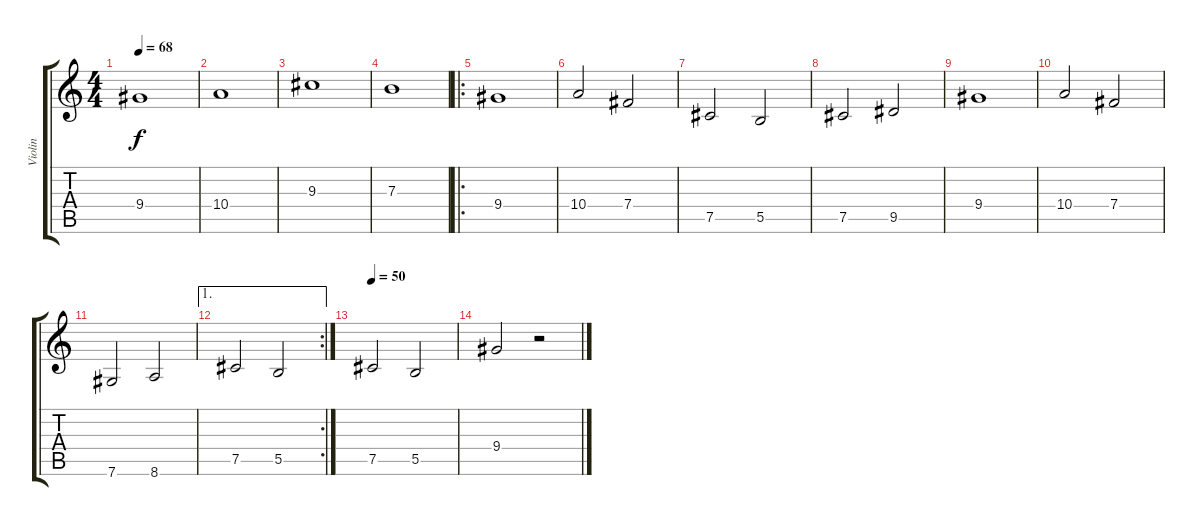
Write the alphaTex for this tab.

\track ("Violin" "Violin") {instrument violin}
\staff {score tabs}
\tuning (Db5 Ab4 E4 B3 Gb3 Db3) {hide}
\ts (4 4)
\tempo 68
\clef g2
\ks c
9.4.1{dy f} |
10.4.1 |
9.3.1 |
7.3.1 |
\ro
9.4.1 |
10.4.2 7.4.2 |
7.5.2 5.5.2 |
7.5.2 9.5.2 |
9.4.1 |
10.4.2 7.4.2 |
7.6.2 8.6.2 |
\ae 1
\rc 2
7.5.2 5.5.2 |
\tempo 50
7.5.2 5.5.2 |
9.4.2 r.2
